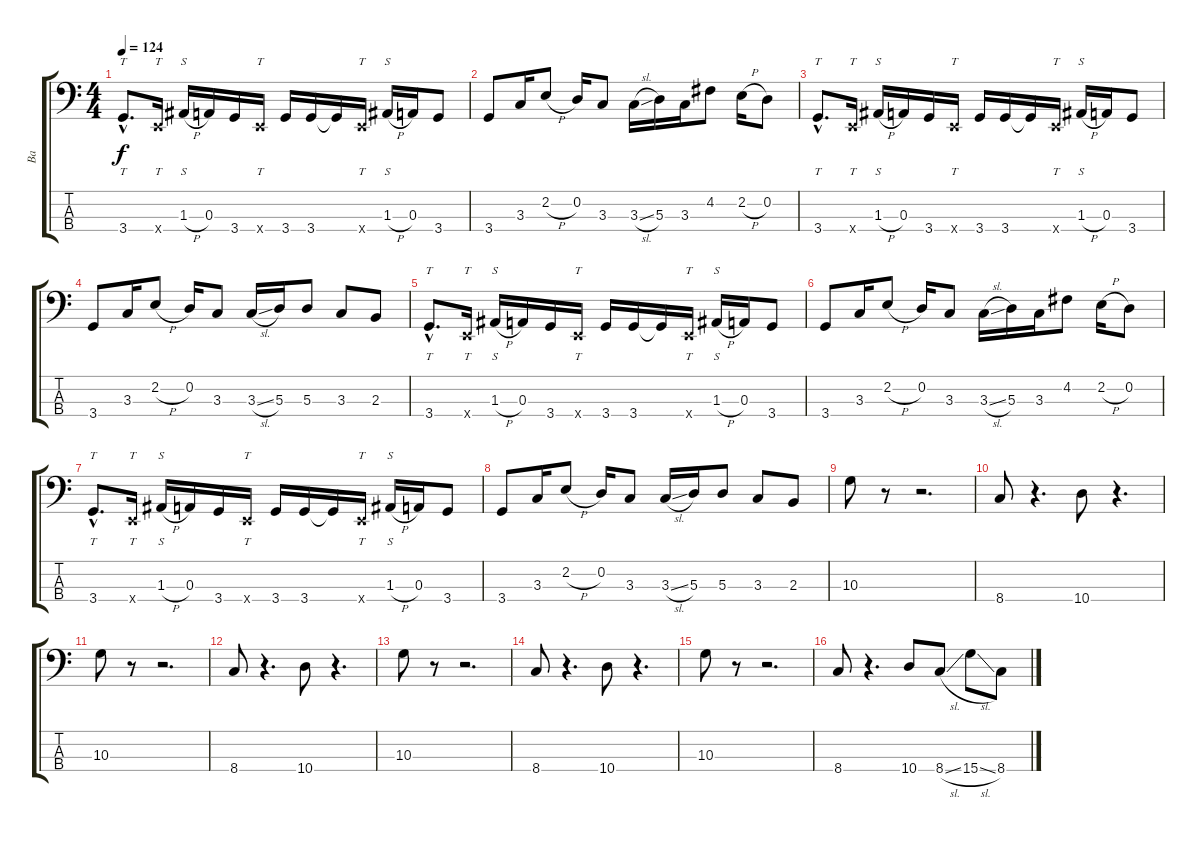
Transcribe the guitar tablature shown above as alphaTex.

\track ("Ba" "Ba") {instrument electricbassfinger}
\staff {score tabs}
\tuning (G2 D2 A1 E1) {hide}
\ts (4 4)
\tempo 124
\clef f4
\ks c
3.4{hac}.8{tt d dy f volume 12} 0.4{x}.16{tt} 1.3{h}.16{s} 0.3.16 3.4.16 0.4{x}.16{tt} 3.4.16 3.4.16 3.4{t}.16 0.4{x}.16{tt} 1.3{h}.16{s} 0.3.16 3.4.8 |
3.4.8 3.3.16 2.2{h}.8 0.2.16 3.3.8 3.3{sl}.16 5.3.16 3.3.16 4.2.8 2.2{h}.16 0.2.8 |
3.4{hac}.8{tt d} 0.4{x}.16{tt} 1.3{h}.16{s} 0.3.16 3.4.16 0.4{x}.16{tt} 3.4.16 3.4.16 3.4{t}.16 0.4{x}.16{tt} 1.3{h}.16{s} 0.3.16 3.4.8 |
3.4.8 3.3.16 2.2{h}.8 0.2.16 3.3.8 3.3{sl}.16 5.3.16 5.3.8 3.3.8 2.3.8 |
3.4{hac}.8{tt d} 0.4{x}.16{tt} 1.3{h}.16{s} 0.3.16 3.4.16 0.4{x}.16{tt} 3.4.16 3.4.16 3.4{t}.16 0.4{x}.16{tt} 1.3{h}.16{s} 0.3.16 3.4.8 |
3.4.8 3.3.16 2.2{h}.8 0.2.16 3.3.8 3.3{sl}.16 5.3.16 3.3.16 4.2.8 2.2{h}.16 0.2.8 |
3.4{hac}.8{tt d} 0.4{x}.16{tt} 1.3{h}.16{s} 0.3.16 3.4.16 0.4{x}.16{tt} 3.4.16 3.4.16 3.4{t}.16 0.4{x}.16{tt} 1.3{h}.16{s} 0.3.16 3.4.8 |
3.4.8 3.3.16 2.2{h}.8 0.2.16 3.3.8 3.3{sl}.16 5.3.16 5.3.8 3.3.8 2.3.8 |
10.3.8{volume 14} r.8 r.2{d} |
8.4.8 r.4{d} 10.4.8 r.4{d} |
10.3.8 r.8 r.2{d} |
8.4.8 r.4{d} 10.4.8 r.4{d} |
10.3.8 r.8 r.2{d} |
8.4.8 r.4{d} 10.4.8 r.4{d} |
10.3.8 r.8 r.2{d} |
8.4.8 r.4{d} 10.4.8 8.4{sl}.8 15.4{sl}.8 8.4.8
